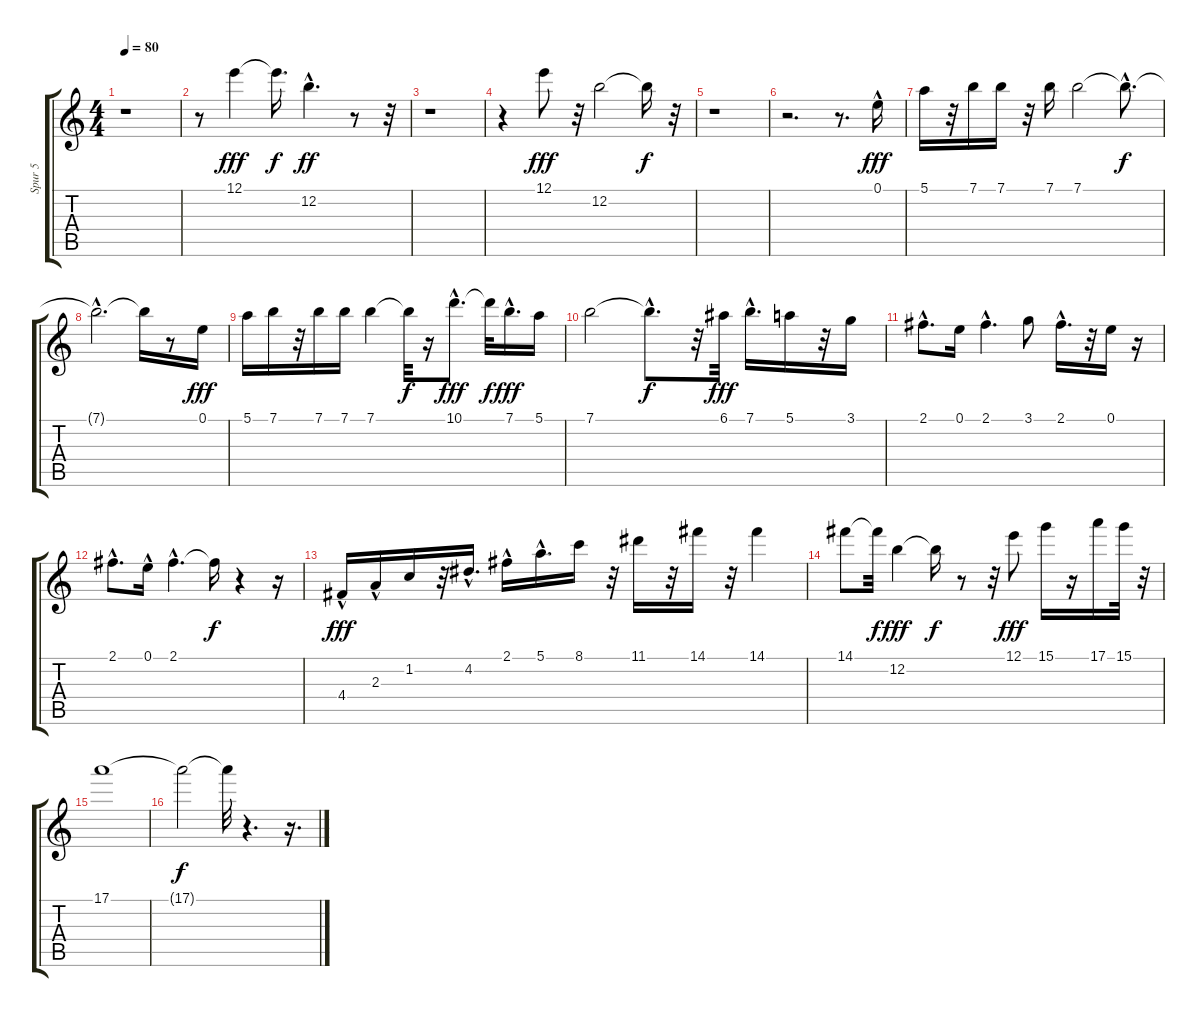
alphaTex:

\track ("Spur 5" "Spur 5") {instrument distortionguitar}
\staff {score tabs}
\tuning (E4 B3 G3 D3 A2 E2) {hide}
\ts (4 4)
\tempo 80
\clef g2
\ks c
r.1{dy ff} |
r.8 12.1.4{dy fff} 12.1{t}.16{d dy f} 12.2{hac}.4{d dy ff} r.8 r.32 |
r.1 |
r.4 12.1.8{dy fff} r.32 12.2.2 12.2{t}.16{dy f} r.32 |
r.1 |
r.2{d} r.8{d} 0.1{hac}.16{dy fff} |
5.1.16 r.32 7.1.16 7.1.16 r.32 7.1.16 7.1.2 7.1{hac t}.8{d dy f} |
7.1{hac t}.2{d} 7.1{t}.16 r.8 0.1.16{dy fff} |
5.1.16 7.1.16 r.32 7.1.16 7.1.16 7.1.4 7.1{t}.32{dy f} r.16 10.1{hac}.8{d dy fff} 10.1{t}.32{dy f} 7.1{hac}.16{d dy fff} 5.1.16 |
7.1.2 7.1{hac t}.8{d dy f} r.32 6.1.32{dy fff} 7.1{hac}.16{d} 5.1.16 r.32 3.1.16 |
2.1{hac}.8{d} 0.1.16 2.1{hac}.4{d} 3.1.8 2.1{hac}.16{d} r.32 0.1.16 r.16 |
2.1{hac}.8{d} 0.1{hac}.16 2.1{hac}.4{d} 2.1{t}.16{dy f} r.4 r.16 |
4.4{hac}.16{dy fff} 2.3{hac}.16 1.2.16 r.32 4.2{hac}.16{d} 2.1{hac}.16 5.1{hac}.16{d} 8.1.16 r.32 11.1.16 r.32 14.1.16 r.32 14.1.4 |
14.1.8 14.1{t}.32{dy f} 12.2.4{dy fff} 12.2{t}.16{dy f} r.8 r.32 12.1.8{dy fff} 15.1.16 r.16 17.1.16 15.1.32 r.32 |
17.1.1 |
17.1{t}.2{dy f} 17.1{t}.32 r.4{d} r.16{d}
